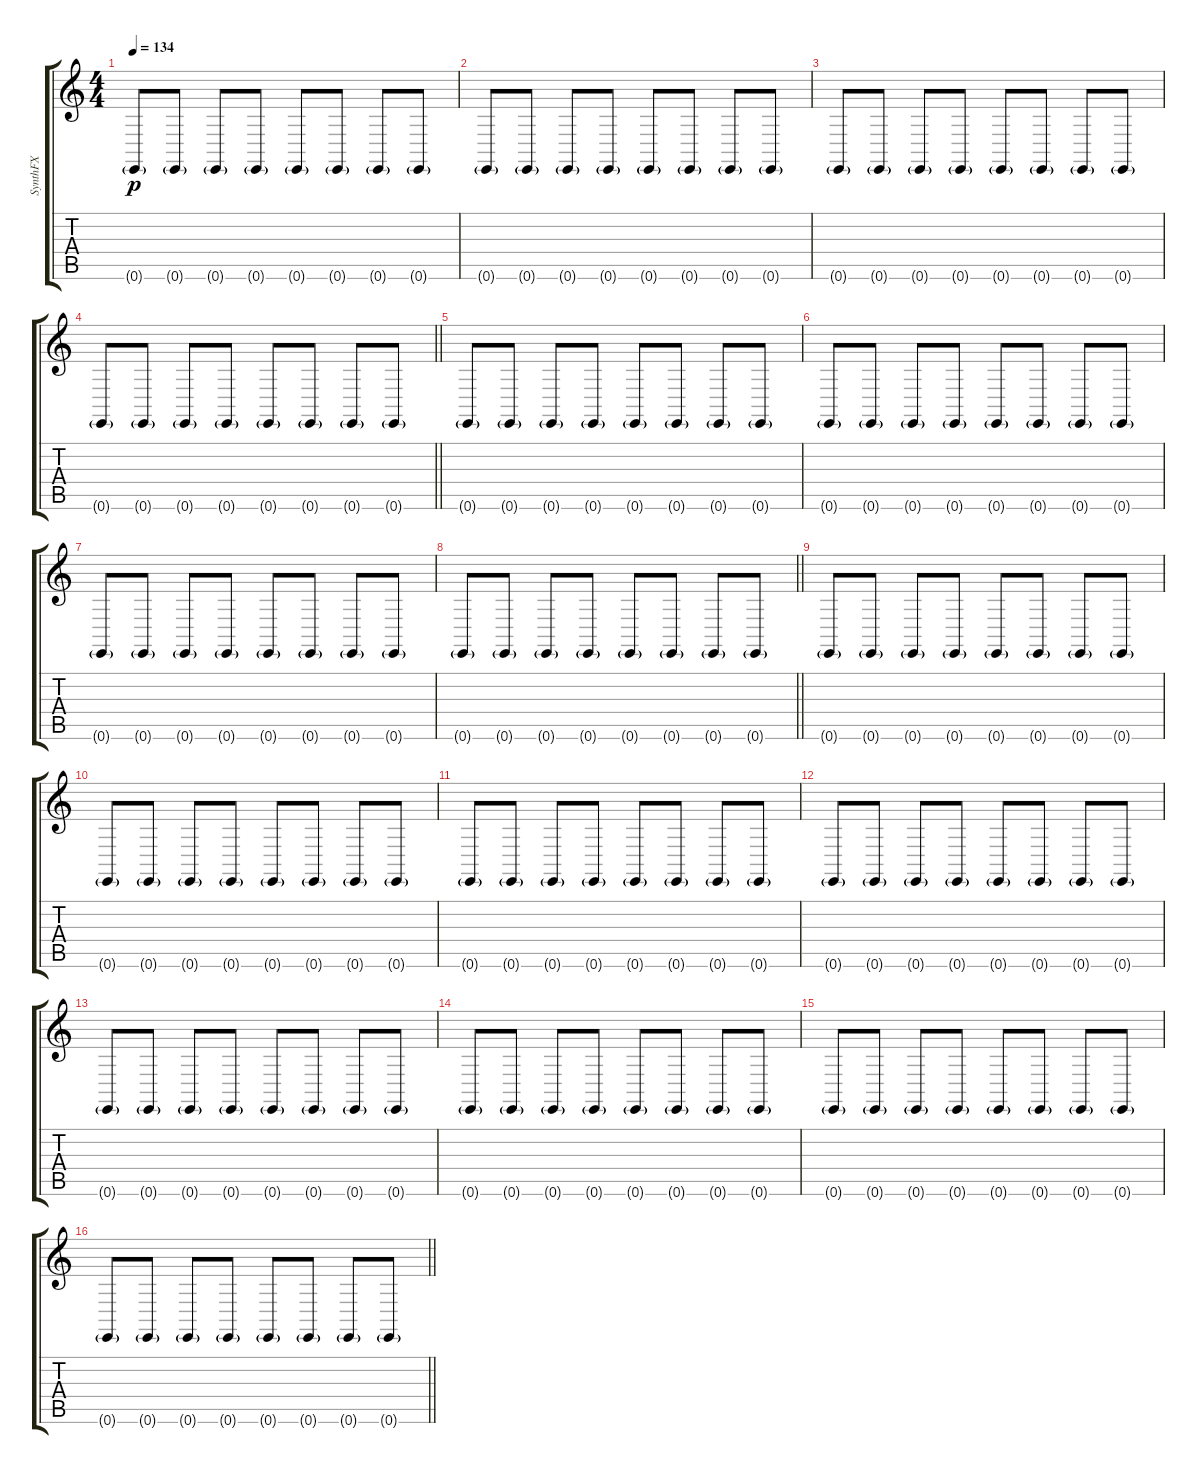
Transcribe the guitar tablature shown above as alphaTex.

\track ("SynthFX" "SynthFX") {instrument lead2sawtooth}
\staff {score tabs}
\tuning (E4 B3 G3 D3 A2 E2) {hide}
\ts (4 4)
\tempo 134
\clef g2
\ks c
0.6{g}.8{dy p} 0.6{g}.8 0.6{g}.8 0.6{g}.8 0.6{g}.8 0.6{g}.8 0.6{g}.8 0.6{g}.8 |
0.6{g}.8 0.6{g}.8 0.6{g}.8 0.6{g}.8 0.6{g}.8 0.6{g}.8 0.6{g}.8 0.6{g}.8 |
0.6{g}.8 0.6{g}.8 0.6{g}.8 0.6{g}.8 0.6{g}.8 0.6{g}.8 0.6{g}.8 0.6{g}.8 |
\barLineRight lightlight
0.6{g}.8 0.6{g}.8 0.6{g}.8 0.6{g}.8 0.6{g}.8 0.6{g}.8 0.6{g}.8 0.6{g}.8 |
\section ("" "")
0.6{g}.8 0.6{g}.8 0.6{g}.8 0.6{g}.8 0.6{g}.8 0.6{g}.8 0.6{g}.8 0.6{g}.8 |
0.6{g}.8 0.6{g}.8 0.6{g}.8 0.6{g}.8 0.6{g}.8 0.6{g}.8 0.6{g}.8 0.6{g}.8 |
0.6{g}.8 0.6{g}.8 0.6{g}.8 0.6{g}.8 0.6{g}.8 0.6{g}.8 0.6{g}.8 0.6{g}.8 |
\barLineRight lightlight
0.6{g}.8 0.6{g}.8 0.6{g}.8 0.6{g}.8 0.6{g}.8 0.6{g}.8 0.6{g}.8 0.6{g}.8 |
\section ("" "")
0.6{g}.8 0.6{g}.8 0.6{g}.8 0.6{g}.8 0.6{g}.8 0.6{g}.8 0.6{g}.8 0.6{g}.8 |
0.6{g}.8 0.6{g}.8 0.6{g}.8 0.6{g}.8 0.6{g}.8 0.6{g}.8 0.6{g}.8 0.6{g}.8 |
0.6{g}.8 0.6{g}.8 0.6{g}.8 0.6{g}.8 0.6{g}.8 0.6{g}.8 0.6{g}.8 0.6{g}.8 |
0.6{g}.8 0.6{g}.8 0.6{g}.8 0.6{g}.8 0.6{g}.8 0.6{g}.8 0.6{g}.8 0.6{g}.8 |
0.6{g}.8 0.6{g}.8 0.6{g}.8 0.6{g}.8 0.6{g}.8 0.6{g}.8 0.6{g}.8 0.6{g}.8 |
0.6{g}.8 0.6{g}.8 0.6{g}.8 0.6{g}.8 0.6{g}.8 0.6{g}.8 0.6{g}.8 0.6{g}.8 |
0.6{g}.8 0.6{g}.8 0.6{g}.8 0.6{g}.8 0.6{g}.8 0.6{g}.8 0.6{g}.8 0.6{g}.8 |
\barLineRight lightlight
0.6{g}.8 0.6{g}.8 0.6{g}.8 0.6{g}.8 0.6{g}.8 0.6{g}.8 0.6{g}.8 0.6{g}.8
